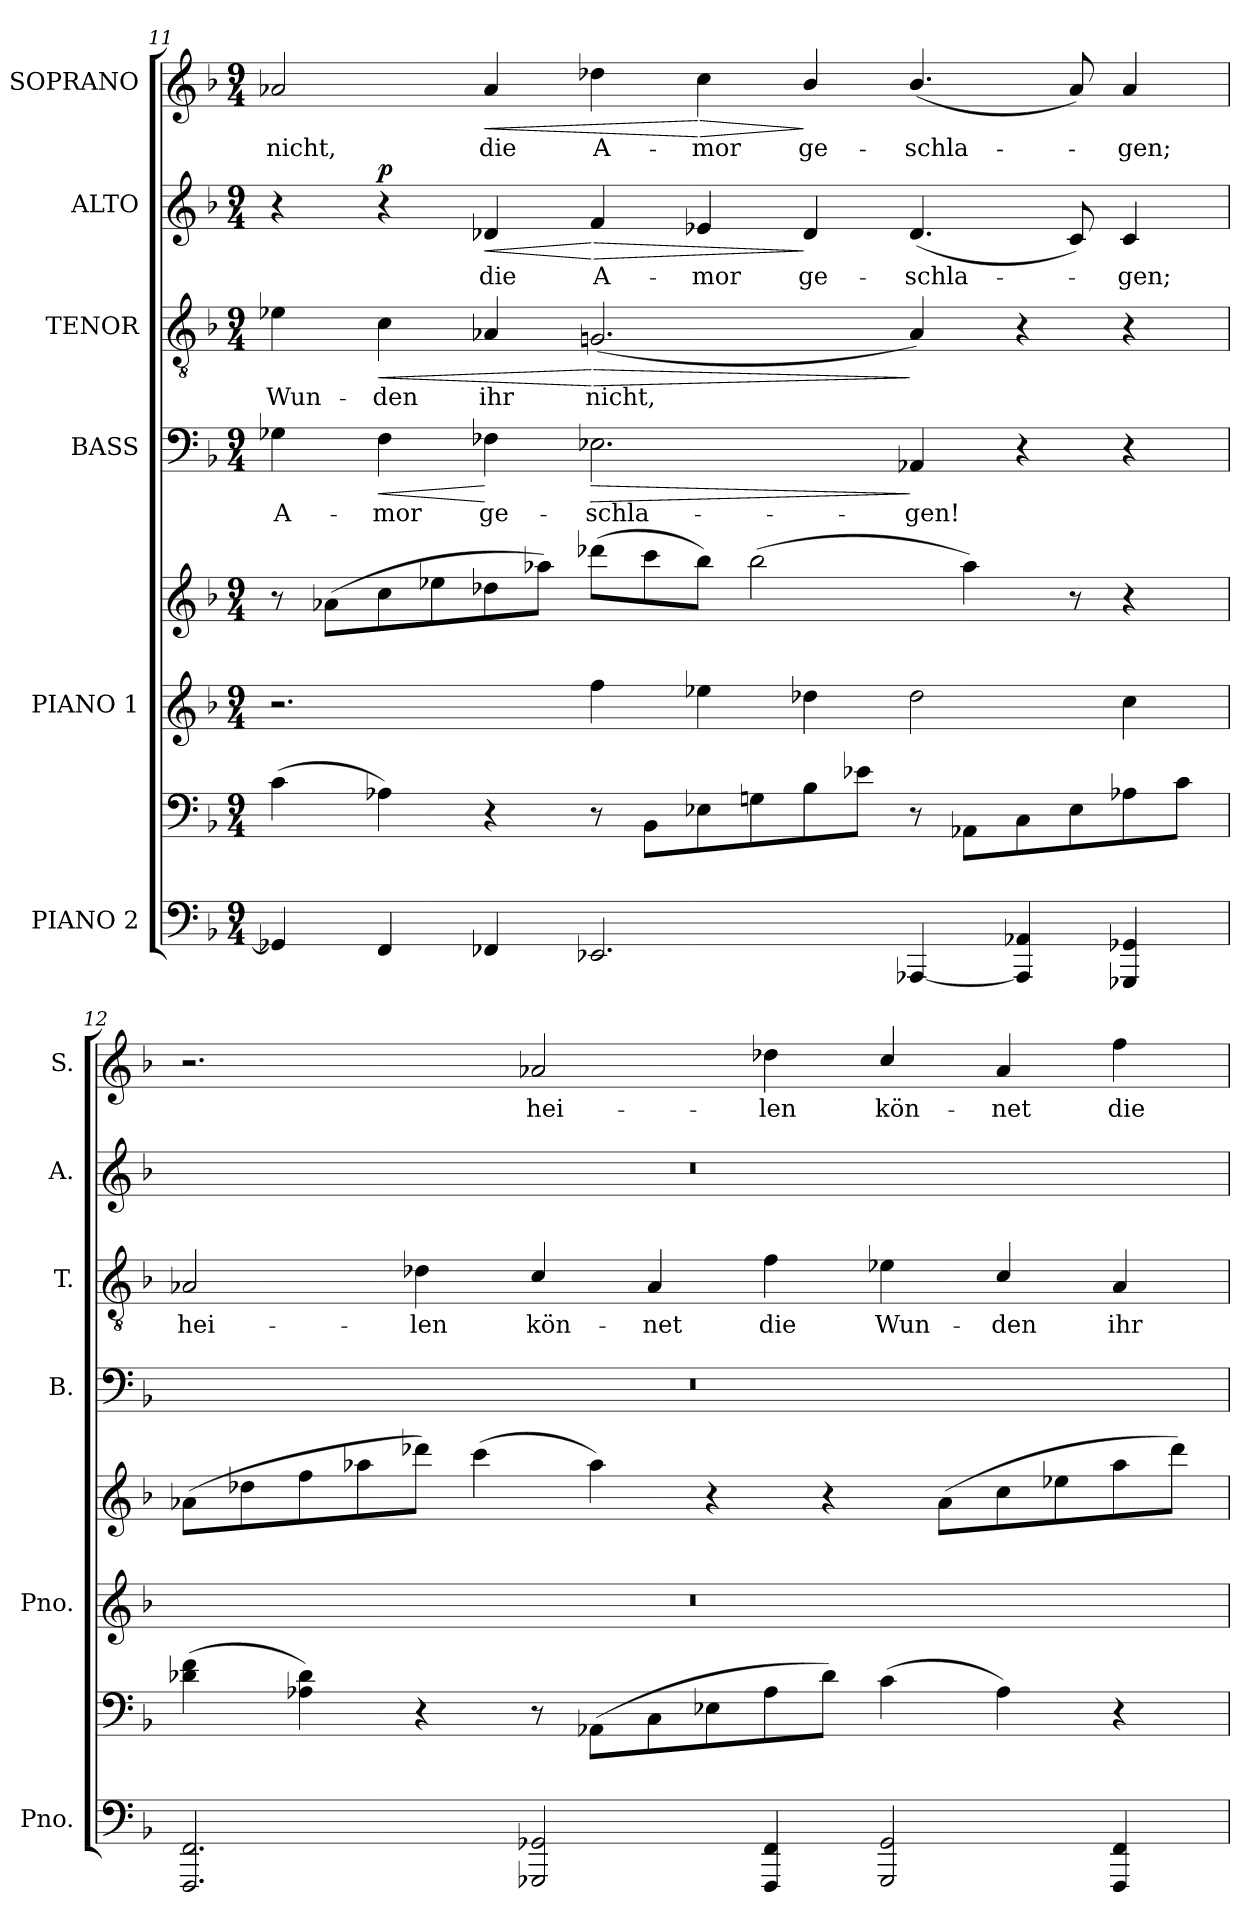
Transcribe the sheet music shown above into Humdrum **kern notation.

**kern	**kern	**kern	**kern	**kern	**text	**dynam	**kern	**text	**dynam	**kern	**text	**dynam	**kern	**text	**dynam
*part6	*part6	*part5	*part5	*part4	*part4	*part4	*part3	*part3	*part3	*part2	*part2	*part2	*part1	*part1	*part1
*staff8	*staff7	*staff6	*staff5	*staff4	*staff4	*staff4	*staff3	*staff3	*staff3	*staff2	*staff2	*staff2	*staff1	*staff1	*staff1
*I"PIANO 2	*	*I"PIANO 1	*	*I"BASS	*	*	*I"TENOR	*	*	*I"ALTO	*	*	*I"SOPRANO	*	*
*I'Pno.	*	*I'Pno.	*	*I'B.	*	*	*I'T.	*	*	*I'A.	*	*	*I'S.	*	*
!!LO:LB:g=z
*clefF4	*clefF4	*clefG2	*clefG2	*clefF4	*	*	*clefGv2	*	*	*clefG2	*	*	*clefG2	*	*
*	*	*	*	*	*	*	*ITrd7c12	*	*	*	*	*	*	*	*
*k[b-]	*k[b-]	*k[b-]	*k[b-]	*k[b-]	*	*	*k[b-]	*	*	*k[b-]	*	*	*k[b-]	*	*
*F:	*F:	*F:	*F:	*F:	*	*	*F:	*	*	*F:	*	*	*F:	*	*
*M9/4	*M9/4	*M9/4	*M9/4	*M9/4	*	*	*M9/4	*	*	*M9/4	*	*	*M9/4	*	*
=11	=11	=11	=11	=11	=11	=11	=11	=11	=11	=11	=11	=11	=11	=11	=11
!	!	!	!	!	!LO:LY:b:color=#000000	!	!	!	!	!	!	!	!	!	!
!	!	!	!	!	!	!	!	!LO:LY:b:color=#000000	!	!	!	!	!	!	!
!	!	!	!	!	!	!	!	!	!	!	!	!	!	!LO:LY:b:color=#000000	!
4GG-Xi/]	(4ci\	2.r	8r	4G-Xi\	A-	.	4E-Xi\	Wun-	.	4r	.	.	2a-Xi/	nicht,	.
.	.	.	(8a-Xi\L	.	.	.	.	.	.	.	.	.	.	.	.
!	!	!	!	!	!LO:LY:b:color=#000000	!LO:HP:b	!	!	!	!	!	!	!	!	!
!	!	!	!	!	!	!	!	!LO:LY:b:color=#000000	!LO:HP:b	!	!	!	!	!	!
4FFi/	4A-Xi\)	.	8cci\	4Fi\	-mor	<	4Ci\	-den	<	4r	.	p	.	.	.
.	.	.	8ee-Xi\	.	.	.	.	.	.	.	.	.	.	.	.
!	!	!	!	!	!LO:LY:b:color=#000000	!	!	!	!	!	!	!	!	!	!
!	!	!	!	!	!	!	!	!LO:LY:b:color=#000000	!	!	!	!	!	!	!
!	!	!	!	!	!	!	!	!	!	!	!LO:LY:b:color=#000000	!LO:HP:b	!	!	!
!	!	!	!	!	!	!	!	!	!	!	!	!	!	!LO:LY:b:color=#000000	!LO:HP:b
4FF-Xi/	4r	.	8dd-Xi\	4F-Xi\	ge-	[	4AA-Xi/	ihr	.	4d-Xi/	die	<	4a-i/	die	<
.	.	.	8aa-Xi\J)	.	.	.	.	.	.	.	.	.	.	.	.
!	!	!	!	!	!LO:LY:b:color=#000000	!LO:HP:b	!	!	!	!	!	!	!	!	!
!	!	!	!	!	!	!	!	!LO:LY:b:color=#000000	!LO:HP:n=1:b	!	!	!	!	!	!
!	!	!	!	!	!	!	!	!	!	!	!LO:LY:b:color=#000000	!LO:HP:n=1:b	!	!	!
!	!	!	!	!	!	!	!	!	!	!	!	!	!	!LO:LY:b:color=#000000	!
2.EE-Xi/	8r	4ffi\	(8ddd-Xi\L	2.E-Xi\	-schla-	>	(2.GGni/	nicht,	[ >	4fi/	A-	[ >	4dd-Xi\	A-	.
.	8BB-i\L	.	8ccci\	.	.	.	.	.	.	.	.	.	.	.	.
!	!	!	!	!	!	!	!	!	!	!	!LO:LY:b:color=#000000	!	!	!	!
!	!	!	!	!	!	!	!	!	!	!	!	!	!	!LO:LY:b:color=#000000	!LO:HP:n=1:b
.	8E-Xi\	4ee-Xi\	8bb-i\J)	.	.	.	.	.	.	4e-Xi/	-mor	.	4cci\	-mor	[ >
.	8Gni\	.	(2bb-i\	.	.	.	.	.	.	.	.	.	.	.	.
!	!	!	!	!	!	!	!	!	!	!	!LO:LY:b:color=#000000	!	!	!	!
!	!	!	!	!	!	!	!	!	!	!	!	!	!	!LO:LY:b:color=#000000	!
.	8B-i\	4dd-Xi\	.	.	.	.	.	.	.	4d-i/	ge-	]	4b-i/	ge-	]
.	8e-Xi\J	.	.	.	.	.	.	.	.	.	.	.	.	.	.
!	!	!	!	!	!LO:LY:b:color=#000000	!	!	!	!	!	!	!	!	!	!
!	!	!	!	!	!	!	!	!	!	!	!LO:LY:b:color=#000000	!	!	!	!
!	!	!	!	!	!	!	!	!	!	!	!	!	!	!LO:LY:b:color=#000000	!
[4AAA-Xi/	8r	2dd-i\	.	4AA-Xi/	-gen!	]	4AA-i/)	.	]	(4.d-i/	-schla-	.	(4.b-i/	-schla-	.
.	8AA-Xi\L	.	4aa-i\)	.	.	.	.	.	.	.	.	.	.	.	.
4AAA-i/] 4AA-Xi	8Ci\	.	.	4r	.	.	4r	.	.	.	.	.	.	.	.
.	8E-i\	.	8r	.	.	.	.	.	.	8ci/)	.	.	8a-i/)	.	.
!	!	!	!	!	!	!	!	!	!	!	!LO:LY:b:color=#000000	!	!	!	!
!	!	!	!	!	!	!	!	!	!	!	!	!	!	!LO:LY:b:color=#000000	!
4GGG-Xi/ 4GG-Xi	8A-Xi\	4cci\	4r	4r	.	.	4r	.	.	4ci/	-gen;	.	4a-i/	-gen;	.
.	8ci\J	.	.	.	.	.	.	.	.	.	.	.	.	.	.
=12	=12	=12	=12	=12	=12	=12	=12	=12	=12	=12	=12	=12	=12	=12	=12
!	!	!LO:N:vis=1	!	!LO:N:vis=1	!	!	!	!	!	!	!	!	!	!	!
!	!	!	!	!	!	!	!	!LO:LY:b:color=#000000	!	!LO:N:vis=1	!	!	!	!	!
2.FFFi/ 2.FFi	(4d-Xi\ 4fi	4%9r	(8a-Xi\L	4%9r	.	.	2AA-Xi/	hei-	.	4%9r	.	.	2.r	.	.
.	.	.	8dd-Xi\	.	.	.	.	.	.	.	.	.	.	.	.
.	4A-Xi\ 4d-i)	.	8ffi\	.	.	.	.	.	.	.	.	.	.	.	.
.	.	.	8aa-Xi\	.	.	.	.	.	.	.	.	.	.	.	.
!	!	!	!	!	!	!	!	!LO:LY:b:color=#000000	!	!	!	!	!	!	!
.	4r	.	8ddd-Xi\J)	.	.	.	4D-Xi\	-len	.	.	.	.	.	.	.
.	.	.	(4ccci\	.	.	.	.	.	.	.	.	.	.	.	.
!	!	!	!	!	!	!	!	!LO:LY:b:color=#000000	!	!	!	!	!	!	!
!	!	!	!	!	!	!	!	!	!	!	!	!	!	!LO:LY:b:color=#000000	!
2GGG-Xi/ 2GG-Xi	8r	.	.	.	.	.	4Ci/	kön-	.	.	.	.	2a-Xi/	hei-	.
.	(8AA-Xi\L	.	4aa-i\)	.	.	.	.	.	.	.	.	.	.	.	.
!	!	!	!	!	!	!	!	!LO:LY:b:color=#000000	!	!	!	!	!	!	!
.	8Ci\	.	.	.	.	.	4AA-i/	-net	.	.	.	.	.	.	.
.	8E-Xi\	.	4r	.	.	.	.	.	.	.	.	.	.	.	.
!	!	!	!	!	!	!	!	!LO:LY:b:color=#000000	!	!	!	!	!	!	!
!	!	!	!	!	!	!	!	!	!	!	!	!	!	!LO:LY:b:color=#000000	!
4FFFi/ 4FFi	8A-i\	.	.	.	.	.	4Fi\	die	.	.	.	.	4dd-Xi\	-len	.
.	8d-i\J)	.	4r	.	.	.	.	.	.	.	.	.	.	.	.
!	!	!	!	!	!	!	!	!LO:LY:b:color=#000000	!	!	!	!	!	!	!
!	!	!	!	!	!	!	!	!	!	!	!	!	!	!LO:LY:b:color=#000000	!
2GGG-i/ 2GG-i	(4ci\	.	.	.	.	.	4E-Xi\	Wun-	.	.	.	.	4cci/	kön-	.
.	.	.	(8a-i\L	.	.	.	.	.	.	.	.	.	.	.	.
!	!	!	!	!	!	!	!	!LO:LY:b:color=#000000	!	!	!	!	!	!	!
!	!	!	!	!	!	!	!	!	!	!	!	!	!	!LO:LY:b:color=#000000	!
.	4A-i\)	.	8cci\	.	.	.	4Ci/	-den	.	.	.	.	4a-i/	-net	.
.	.	.	8ee-Xi\	.	.	.	.	.	.	.	.	.	.	.	.
!	!	!	!	!	!	!	!	!LO:LY:b:color=#000000	!	!	!	!	!	!	!
!	!	!	!	!	!	!	!	!	!	!	!	!	!	!LO:LY:b:color=#000000	!
4FFFi/ 4FFi	4r	.	8aa-i\	.	.	.	4AA-i/	ihr	.	.	.	.	4ffi\	die	.
.	.	.	8ddd-i\J)	.	.	.	.	.	.	.	.	.	.	.	.
=	=	=	=	=	=	=	=	=	=	=	=	=	=	=	=
*-	*-	*-	*-	*-	*-	*-	*-	*-	*-	*-	*-	*-	*-	*-	*-
